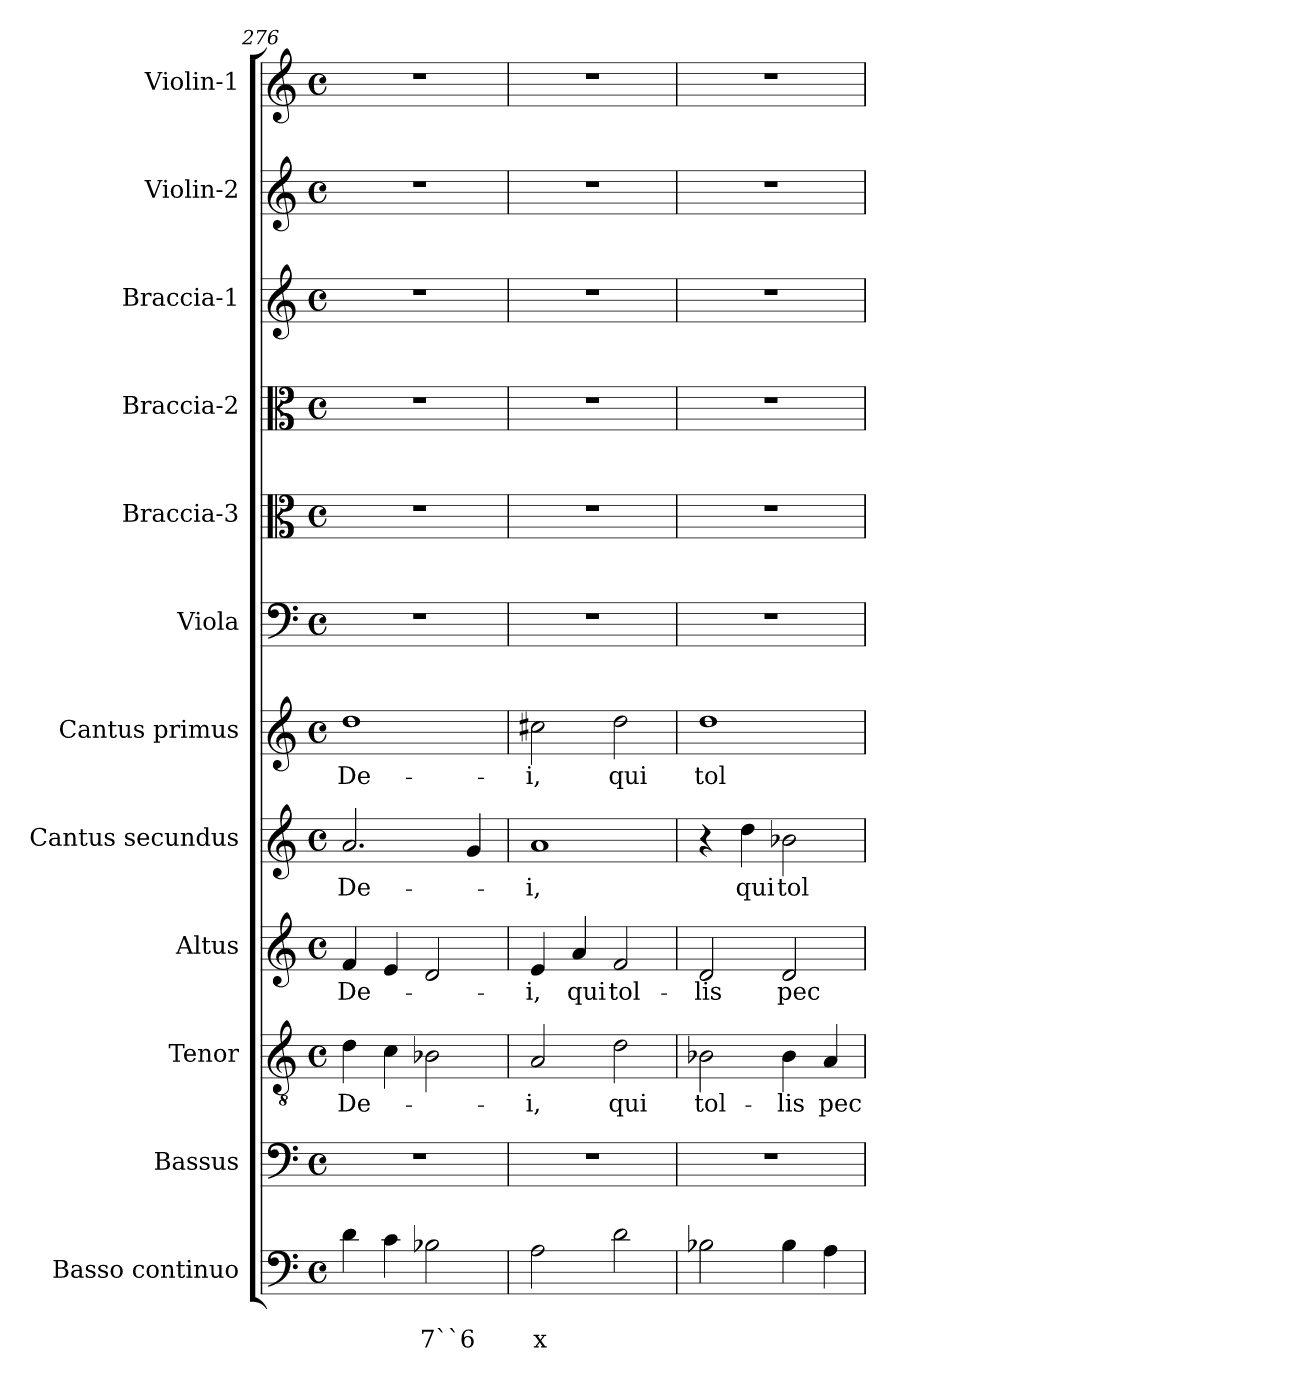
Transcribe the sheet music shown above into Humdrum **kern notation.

**kern	**text	**text	**kern	**kern	**text	**kern	**text	**kern	**text	**kern	**text	**kern	**kern	**kern	**kern	**kern	**kern
*part12	*part12	*part12	*part11	*part10	*part10	*part9	*part9	*part8	*part8	*part7	*part7	*part6	*part5	*part4	*part3	*part2	*part1
*staff12	*staff12	*staff12	*staff11	*staff10	*staff10	*staff9	*staff9	*staff8	*staff8	*staff7	*staff7	*staff6	*staff5	*staff4	*staff3	*staff2	*staff1
*I"Basso continuo	*	*	*I"Bassus	*I"Tenor	*	*I"Altus	*	*I"Cantus secundus	*	*I"Cantus primus	*	*I"Viola	*I"Braccia-3	*I"Braccia-2	*I"Braccia-1	*I"Violin-2	*I"Violin-1
*I'BC	*	*	*I'B	*I'T	*	*I'A	*	*I'C2	*	*I'C1	*	*I'Va	*I'Br3	*I'Br2	*I'Br1	*I'Vi2	*I'Vi1
*clefF4	*	*	*clefF4	*clefGv2	*	*clefG2	*	*clefG2	*	*clefG2	*	*clefF4	*clefC3	*clefC3	*clefG2	*clefG2	*clefG2
*k[]	*	*	*k[]	*k[]	*	*k[]	*	*k[]	*	*k[]	*	*k[]	*k[]	*k[]	*k[]	*k[]	*k[]
*C:	*	*	*C:	*C:	*	*C:	*	*C:	*	*C:	*	*C:	*C:	*C:	*C:	*C:	*C:
*M4/4	*	*	*M4/4	*M4/4	*	*M4/4	*	*M4/4	*	*M4/4	*	*M4/4	*M4/4	*M4/4	*M4/4	*M4/4	*M4/4
*met(c)	*	*	*met(c)	*met(c)	*	*met(c)	*	*met(c)	*	*met(c)	*	*met(c)	*met(c)	*met(c)	*met(c)	*met(c)	*met(c)
=276	=276	=276	=276	=276	=276	=276	=276	=276	=276	=276	=276	=276	=276	=276	=276	=276	=276
!	!	!	!	!	!LO:LY:b	!	!	!	!	!	!	!	!	!	!	!	!
!	!	!	!	!	!	!	!LO:LY:b	!	!	!	!	!	!	!	!	!	!
!	!	!	!	!	!	!	!	!	!LO:LY:b	!	!	!	!	!	!	!	!
!	!	!	!	!	!	!	!	!	!	!	!LO:LY:b	!	!	!	!	!	!
4d\	.	.	1r	4d\	De-	4f/	De-	2.a/	De-	1dd	De-	1r	1r	1r	1r	1r	1r
4c\	.	.	.	4c\	.	4e/	.	.	.	.	.	.	.	.	.	.	.
!	!	!LO:LY:b	!	!	!	!	!	!	!	!	!	!	!	!	!	!	!
2B-X\	.	7``6	.	2B-X\	.	2d/	.	.	.	.	.	.	.	.	.	.	.
.	.	.	.	.	.	.	.	4g/	.	.	.	.	.	.	.	.	.
=277	=277	=277	=277	=277	=277	=277	=277	=277	=277	=277	=277	=277	=277	=277	=277	=277	=277
!	!	!LO:LY:b	!	!	!	!	!	!	!	!	!	!	!	!	!	!	!
!	!	!	!	!	!LO:LY:b	!	!	!	!	!	!	!	!	!	!	!	!
!	!	!	!	!	!	!	!LO:LY:b	!	!	!	!	!	!	!	!	!	!
!	!	!	!	!	!	!	!	!	!LO:LY:b	!	!	!	!	!	!	!	!
!	!	!	!	!	!	!	!	!	!	!	!LO:LY:b	!	!	!	!	!	!
2A\	.	x	1r	2A/	-i,	4e/	-i,	1a	-i,	2cc#X\	-i,	1r	1r	1r	1r	1r	1r
!	!	!	!	!	!	!	!LO:LY:b	!	!	!	!	!	!	!	!	!	!
.	.	.	.	.	.	4a/	qui	.	.	.	.	.	.	.	.	.	.
!	!	!	!	!	!LO:LY:b	!	!	!	!	!	!	!	!	!	!	!	!
!	!	!	!	!	!	!	!LO:LY:b	!	!	!	!	!	!	!	!	!	!
!	!	!	!	!	!	!	!	!	!	!	!LO:LY:b	!	!	!	!	!	!
2d\	.	.	.	2d\	qui	2f/	tol-	.	.	2dd\	qui	.	.	.	.	.	.
=278	=278	=278	=278	=278	=278	=278	=278	=278	=278	=278	=278	=278	=278	=278	=278	=278	=278
!	!	!	!	!	!LO:LY:b	!	!	!	!	!	!	!	!	!	!	!	!
!	!	!	!	!	!	!	!LO:LY:b	!	!	!	!	!	!	!	!	!	!
!	!	!	!	!	!	!	!	!	!	!	!LO:LY:b	!	!	!	!	!	!
2B-X\	.	.	1r	2B-X\	tol-	2d/	-lis	4r	.	1dd	tol-	1r	1r	1r	1r	1r	1r
!	!	!	!	!	!	!	!	!	!LO:LY:b	!	!	!	!	!	!	!	!
.	.	.	.	.	.	.	.	4dd\	qui	.	.	.	.	.	.	.	.
!	!	!	!	!	!LO:LY:b	!	!	!	!	!	!	!	!	!	!	!	!
!	!	!	!	!	!	!	!LO:LY:b	!	!	!	!	!	!	!	!	!	!
!	!	!	!	!	!	!	!	!	!LO:LY:b	!	!	!	!	!	!	!	!
4B-\	.	.	.	4B-\	-lis	2d/	pec-	2b-X\	tol-	.	.	.	.	.	.	.	.
!	!	!	!	!	!LO:LY:b	!	!	!	!	!	!	!	!	!	!	!	!
4A\	.	.	.	4A/	pec-	.	.	.	.	.	.	.	.	.	.	.	.
=	=	=	=	=	=	=	=	=	=	=	=	=	=	=	=	=	=
*-	*-	*-	*-	*-	*-	*-	*-	*-	*-	*-	*-	*-	*-	*-	*-	*-	*-
